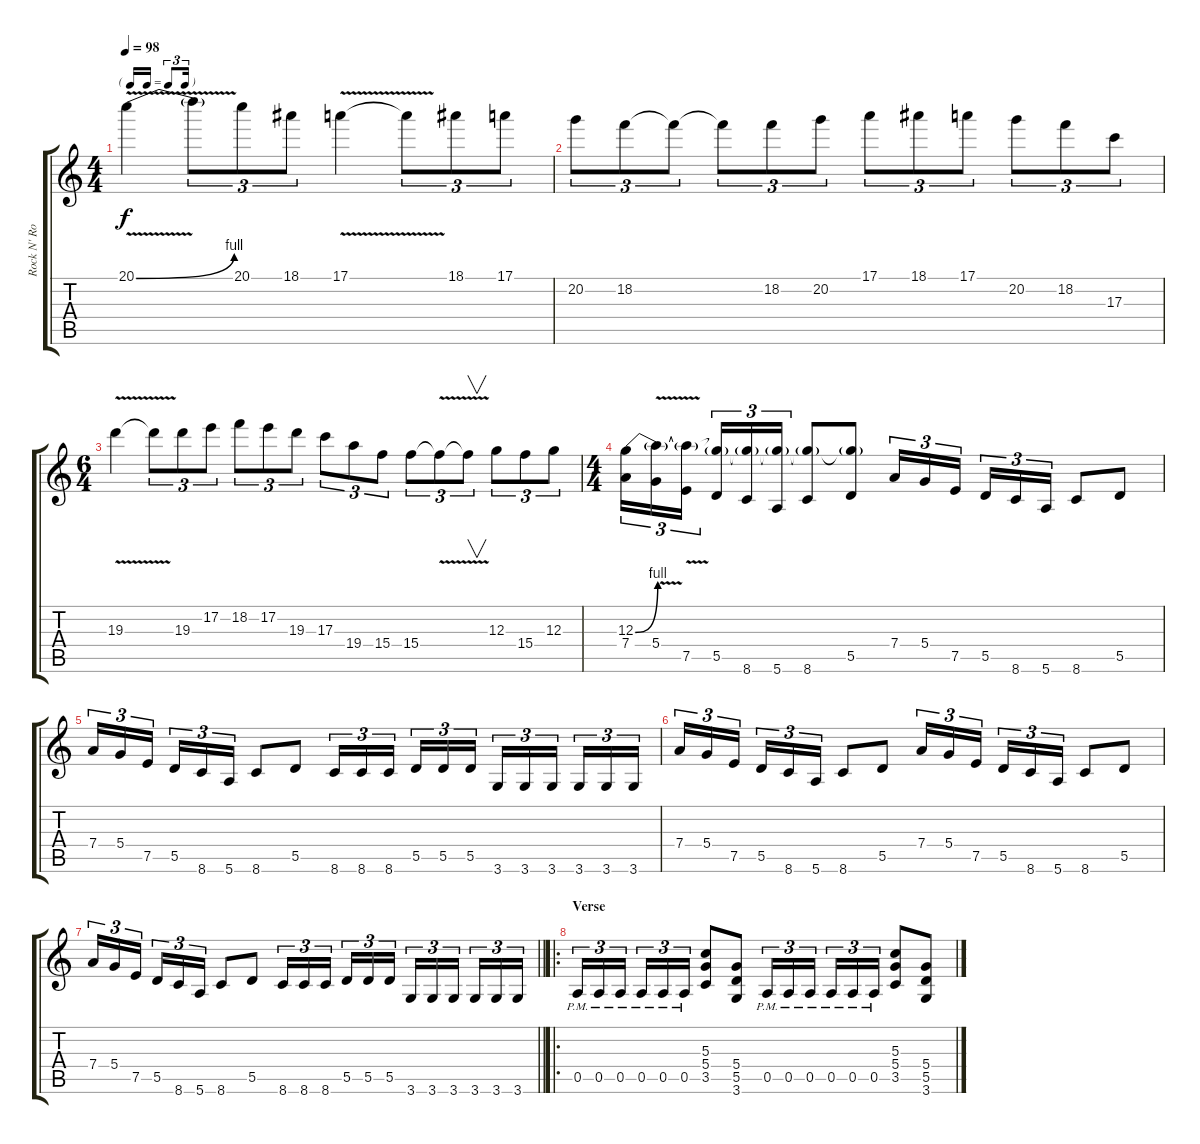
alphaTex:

\track ("Rock N' Rolf" "Rock N' Ro") {instrument distortionguitar}
\staff {score tabs}
\tuning (E4 B3 G3 D3 A2 E2) {hide}
\ts (4 4)
\tf triplet16th
\tempo 98
\clef g2
\ks c
20.1{be (bend 0 0 60 4) v}.4{dy f} 20.1{t}.8{tu (3 2)} 20.1.8{tu (3 2)} 18.1.8{tu (3 2)} 17.1{v}.4 17.1{t}.8{tu (3 2)} 18.1.8{tu (3 2)} 17.1.8{tu (3 2)} |
20.2.8{tu (3 2)} 18.2.8{tu (3 2)} 18.2{t}.8{tu (3 2)} 18.2{t}.8{tu (3 2)} 18.2.8{tu (3 2)} 20.2.8{tu (3 2)} 17.1.8{tu (3 2)} 18.1.8{tu (3 2)} 17.1.8{tu (3 2)} 20.2.8{tu (3 2)} 18.2.8{tu (3 2)} 17.3.8{tu (3 2)} |
\ts (6 4)
19.3{v}.4 19.3{t}.8{tu (3 2)} 19.3.8{tu (3 2)} 17.2.8{tu (3 2)} 18.2.8{tu (3 2)} 17.2.8{tu (3 2)} 19.3.8{tu (3 2)} 17.3.8{tu (3 2)} 19.4.8{tu (3 2)} 15.4.8{tu (3 2)} 15.4.8{tu (3 2)} 15.4{v t}.8{tu (3 2)} 15.4{t}.8{v tu (3 2)} 12.3.8{tu (3 2)} 15.4.8{tu (3 2)} 12.3.8{tu (3 2)} |
\ts (4 4)
(12.3{be (bend 0 0 60 4)} 7.4).16{tu (3 2) volume 14} (12.3{v t} 5.4).16{tu (3 2)} (12.3{t} 7.5).16{tu (3 2) beam splitsecondary} (12.3{t} 5.5).16{tu (3 2)} (12.3{t} 8.6).16{tu (3 2)} (12.3{t} 5.6).16{tu (3 2)} (12.3{t} 8.6).8 (12.3{t} 5.5).8 7.4.16{tu (3 2)} 5.4.16{tu (3 2)} 7.5.16{tu (3 2) beam splitsecondary} 5.5.16{tu (3 2)} 8.6.16{tu (3 2)} 5.6.16{tu (3 2)} 8.6.8 5.5.8 |
7.4.16{tu (3 2)} 5.4.16{tu (3 2)} 7.5.16{tu (3 2) beam splitsecondary} 5.5.16{tu (3 2)} 8.6.16{tu (3 2)} 5.6.16{tu (3 2)} 8.6.8 5.5.8 8.6.16{tu (3 2)} 8.6.16{tu (3 2)} 8.6.16{tu (3 2) beam splitsecondary} 5.5.16{tu (3 2)} 5.5.16{tu (3 2)} 5.5.16{tu (3 2)} 3.6.16{tu (3 2)} 3.6.16{tu (3 2)} 3.6.16{tu (3 2) beam splitsecondary} 3.6.16{tu (3 2)} 3.6.16{tu (3 2)} 3.6.16{tu (3 2)} |
7.4.16{tu (3 2)} 5.4.16{tu (3 2)} 7.5.16{tu (3 2) beam splitsecondary} 5.5.16{tu (3 2)} 8.6.16{tu (3 2)} 5.6.16{tu (3 2)} 8.6.8 5.5.8 7.4.16{tu (3 2)} 5.4.16{tu (3 2)} 7.5.16{tu (3 2) beam splitsecondary} 5.5.16{tu (3 2)} 8.6.16{tu (3 2)} 5.6.16{tu (3 2)} 8.6.8 5.5.8 |
\barLineRight lightlight
7.4.16{tu (3 2)} 5.4.16{tu (3 2)} 7.5.16{tu (3 2) beam splitsecondary} 5.5.16{tu (3 2)} 8.6.16{tu (3 2)} 5.6.16{tu (3 2)} 8.6.8 5.5.8 8.6.16{tu (3 2)} 8.6.16{tu (3 2)} 8.6.16{tu (3 2) beam splitsecondary} 5.5.16{tu (3 2)} 5.5.16{tu (3 2)} 5.5.16{tu (3 2)} 3.6.16{tu (3 2)} 3.6.16{tu (3 2)} 3.6.16{tu (3 2) beam splitsecondary} 3.6.16{tu (3 2)} 3.6.16{tu (3 2)} 3.6.16{tu (3 2)} |
\ro
\section ("" "Verse")
0.5{pm}.16{tu (3 2)} 0.5{pm}.16{tu (3 2)} 0.5{pm}.16{tu (3 2) beam splitsecondary} 0.5{pm}.16{tu (3 2)} 0.5{pm}.16{tu (3 2)} 0.5{pm}.16{tu (3 2)} (5.3 5.4 3.5).8 (5.4 5.5 3.6).8 0.5{pm}.16{tu (3 2)} 0.5{pm}.16{tu (3 2)} 0.5{pm}.16{tu (3 2) beam splitsecondary} 0.5{pm}.16{tu (3 2)} 0.5{pm}.16{tu (3 2)} 0.5{pm}.16{tu (3 2)} (5.3 5.4 3.5).8 (5.4 5.5 3.6).8
